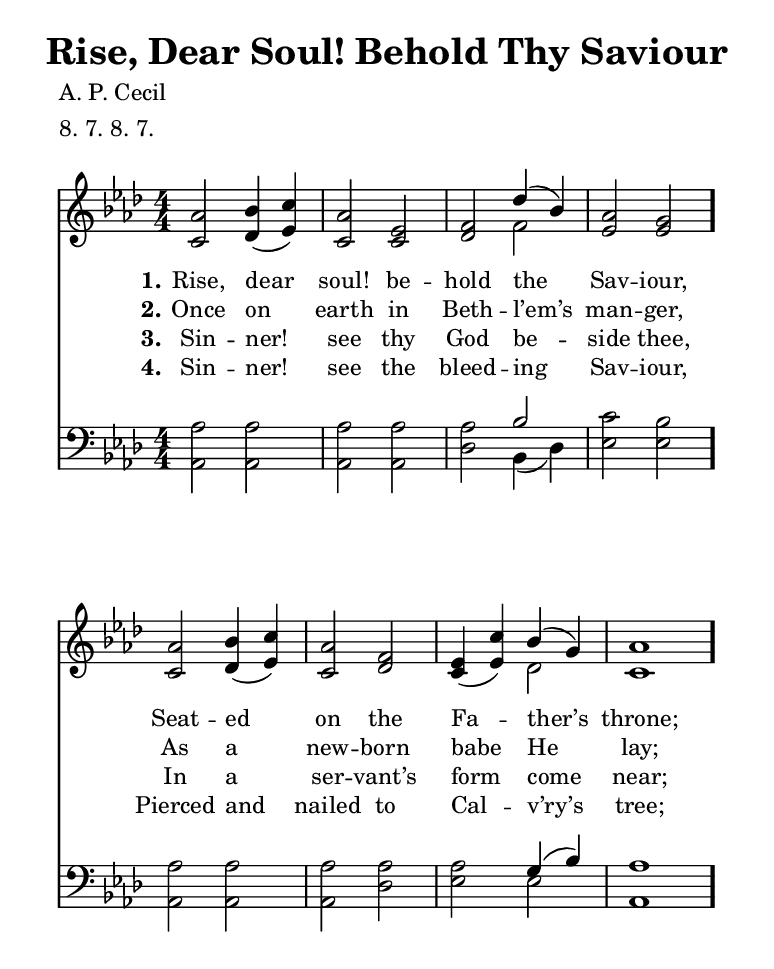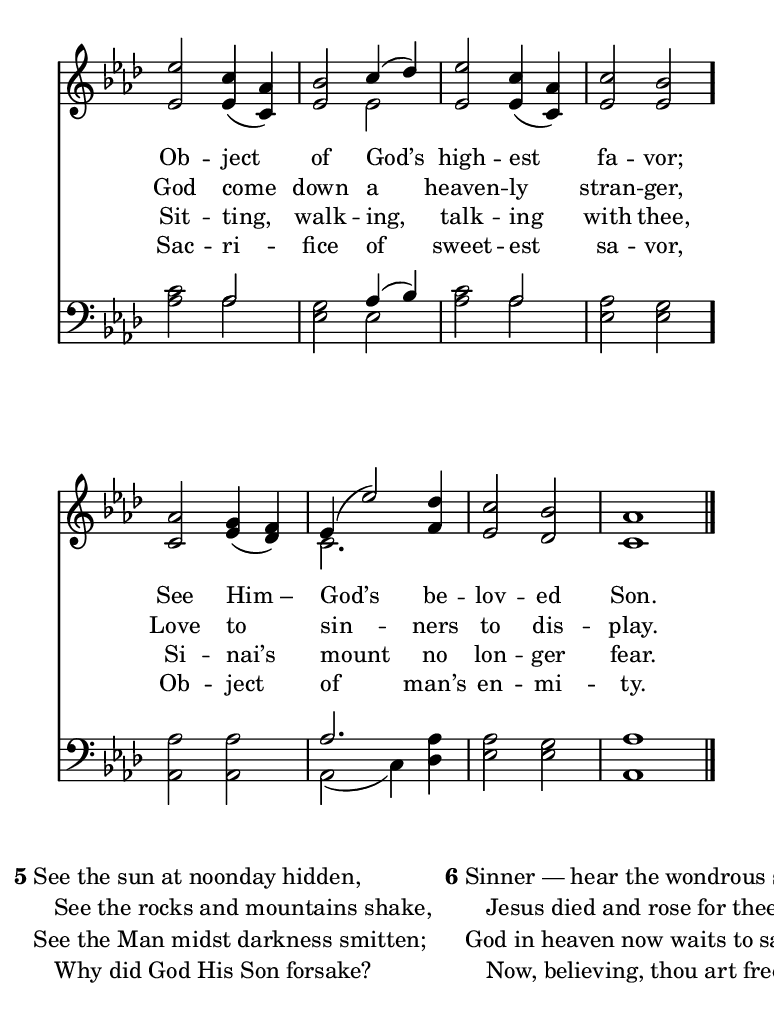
\include "common/global.ily"
\paper {
  \include "common/paper.ily"
  ragged-bottom = ##t
  system-system-spacing.padding = 11
}

\header{
  %gospel
  hymnnumber = "47"
  title = "Rise, Dear Soul! Behold Thy Saviour"
  tunename = "Suffield"
  meter = "8. 7. 8. 7."
  poet = "A. P. Cecil"
  composer = ""
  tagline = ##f
}

% for fermata in MIDI
ta = { \tempo 4=120 }
tb = { \tempo 4=60  }

patternAA = { c2 c4( c4) | c2 c2 | c2 c4( c4) | c2 c2 }
patternAB = { c2 c4( c4) | c2 c2 | c2 c2      | c2 c2 }
patternAC = { c2 c2      | c2 c2 | c2 c2      | c2 c2 }
patternAD = { c2 c2      | c2 c2 | c2 c4( c4) | c2 c2 }

patternBA = { c2 c4( c4) | c2 c2 | c4( c4) c4( c4) | c1 }
patternBB = { c2 c4( c4) | c2 c2 | c4( c4) c2      | c1 }
patternBC = { c2 c2      | c2 c2 | c2      c4( c4) | c1 }
patternBD = { c2 c2      | c2 c2 | c2      c2      | c1 }

patternCA = { c2 c4( c4) | c2 c4( c4) | c2 c4( c4) | c2 c2 }
patternCB = { c2 c4( c4) | c2 c2      | c2 c4( c4) | c2 c2 }
patternCC = { c2 c2      | c2 c4( c4) | c2 c2      | c2 c2 }
patternCD = { c2 c2      | c2 c2      | c2 c2      | c2 c2 }

patternDA = { c2 c4( c4) | c4( c2) c4   | c2 c2 | c1 }
patternDB = { c2 c4( c4) | c2.   c4   | c2 c2 | c1 }
patternDC = { c2 c2      | c2.   c4   | c2 c2 | c1 }
patternDD = { c2 c2      | c2( c4) c4 | c2 c2 | c1 }

global = {
  \include "common/overrides.ily"
  \override Staff.TimeSignature.style = #'numbered
  \time 4/4
  \override Score.MetronomeMark.transparent = ##t % hide all fermata changes too
  \ta
  \key aes \major
  \autoBeamOff
}

notesSoprano = {
\global
\relative c'' {

  \changePitch \patternAA { aes bes c | aes ees | f des' bes | aes g }
  \changePitch \patternBA { aes bes c | aes f | ees c' bes g | aes }
  \changePitch \patternCA { ees' c aes | bes c des | ees c aes | c bes }
  \changePitch \patternDA { aes g f | ees ees' des | c bes | aes }

  \bar "|."

}
}

notesAlto = {
\global
\relative e' {

  \changePitch \patternAB { c des ees | c c | des f | ees ees }
  \changePitch \patternBB { c des ees | c des | c ees des | c }
  \changePitch \patternCB { ees ees c | ees ees | ees ees c | ees ees }
  \changePitch \patternDB { c ees des | c f | ees des | c }

}
}

notesTenor = {
\global
\relative a {

  \changePitch \patternAC { aes aes | aes aes | aes bes | c bes }
  \changePitch \patternBC { aes aes | aes aes | aes g bes | aes }
  \changePitch \patternCC { c aes | g aes bes | c aes | aes g }
  \changePitch \patternDC { aes aes | aes aes | aes g | aes }

}
}

notesBass = {
\global
\relative f, {

  \changePitch \patternAD { aes aes | aes aes | des bes des | ees ees }
  \changePitch \patternBD { aes, aes | aes des | ees ees | aes, }
  \changePitch \patternCD { aes' aes | ees ees | aes aes | ees ees }
  \changePitch \patternDD { aes, aes | aes c des | ees ees | aes, }

}
}

wordsA = \lyricmode {
\set stanza = "1."

Rise, dear soul! be -- hold the Sav -- iour, \bar "."
Seat -- ed on the Fa -- ther’s throne; \bar "." \eogbreak
Ob -- ject of God’s high -- est fa -- vor; \bar "."
See Him_– God’s be -- lov -- ed Son. \bar "." \eogbreak

}

wordsB = \lyricmode {
\set stanza = "2."

Once on earth in Beth -- l’em’s man -- ger,
As a new -- born babe He lay;
God come down a heaven -- ly stran -- ger,
Love to sin -- ners to dis -- play.

}

wordsC = \lyricmode {
\set stanza = "3."

Sin -- ner! see thy God be -- side thee,
In a ser -- vant’s form come near;
Sit -- ting, walk -- ing, talk -- ing with thee,
Si -- nai’s mount no lon -- ger fear.

}

wordsD = \lyricmode {
\set stanza = "4."

Sin -- ner! see the bleed -- ing Sav -- iour,
Pierced and nailed to Cal -- v’ry’s tree;
Sac -- ri -- fice of sweet -- est sa -- vor,
Ob -- ject of man’s en -- mi -- ty.

}

wordsE = \markuplist {

\line { See the sun at noonday hidden, }
\line { { \hspace #2 } See the rocks and mountains shake, }
\line { See the Man midst darkness smitten; }
\line { { \hspace #2 } Why did God His Son forsake? }

}

wordsF = \markuplist {

\line { Sinner — hear the wondrous story: }
\line { { \hspace #2 } Jesus died and rose for thee; }
\line { God in heaven now waits to save thee, }
\line { { \hspace #2 } Now, believing, thou art free. }

}

\score {
  \context ChoirStaff <<
    \context Staff = upper <<
      \set Staff.autoBeaming = ##f
      \set ChoirStaff.systemStartDelimiter = #'SystemStartBar
      \set ChoirStaff.printPartCombineTexts = ##f
      \partcombine #'(2 . 11) \notesSoprano \notesAlto
      \context NullVoice = sopranos { \voiceOne << \notesSoprano >> }
      \context Lyrics = one   \lyricsto sopranos \wordsA
      \context Lyrics = two   \lyricsto sopranos \wordsB
      \context Lyrics = three \lyricsto sopranos \wordsC
      \context Lyrics = four  \lyricsto sopranos \wordsD
    >>
    \context Staff = men <<
      \set Staff.autoBeaming = ##f
      \clef bass
      \set ChoirStaff.printPartCombineTexts = ##f
      \partcombine #'(2 . 11) \notesTenor \notesBass
    >>
  >>
  \layout {
    \include "common/layout.ily"
  }
  #(cond ((ly:get-option 'eog-midi-permitted) #{ \midi{
    \include "common/midi.ily"
  } #}))
}

\markup { \fill-line {
  \hspace #0.1
  \line{ \bold 5 \column { \wordsE } }
  \hspace #0.1
  \line{ \bold 6 \column { \wordsF } }
  \hspace #0.1
} }

\version "2.19.49"  % necessary for upgrading to future LilyPond versions.

% vi:set et ts=2 sw=2 ai nocindent syntax=lilypond:
